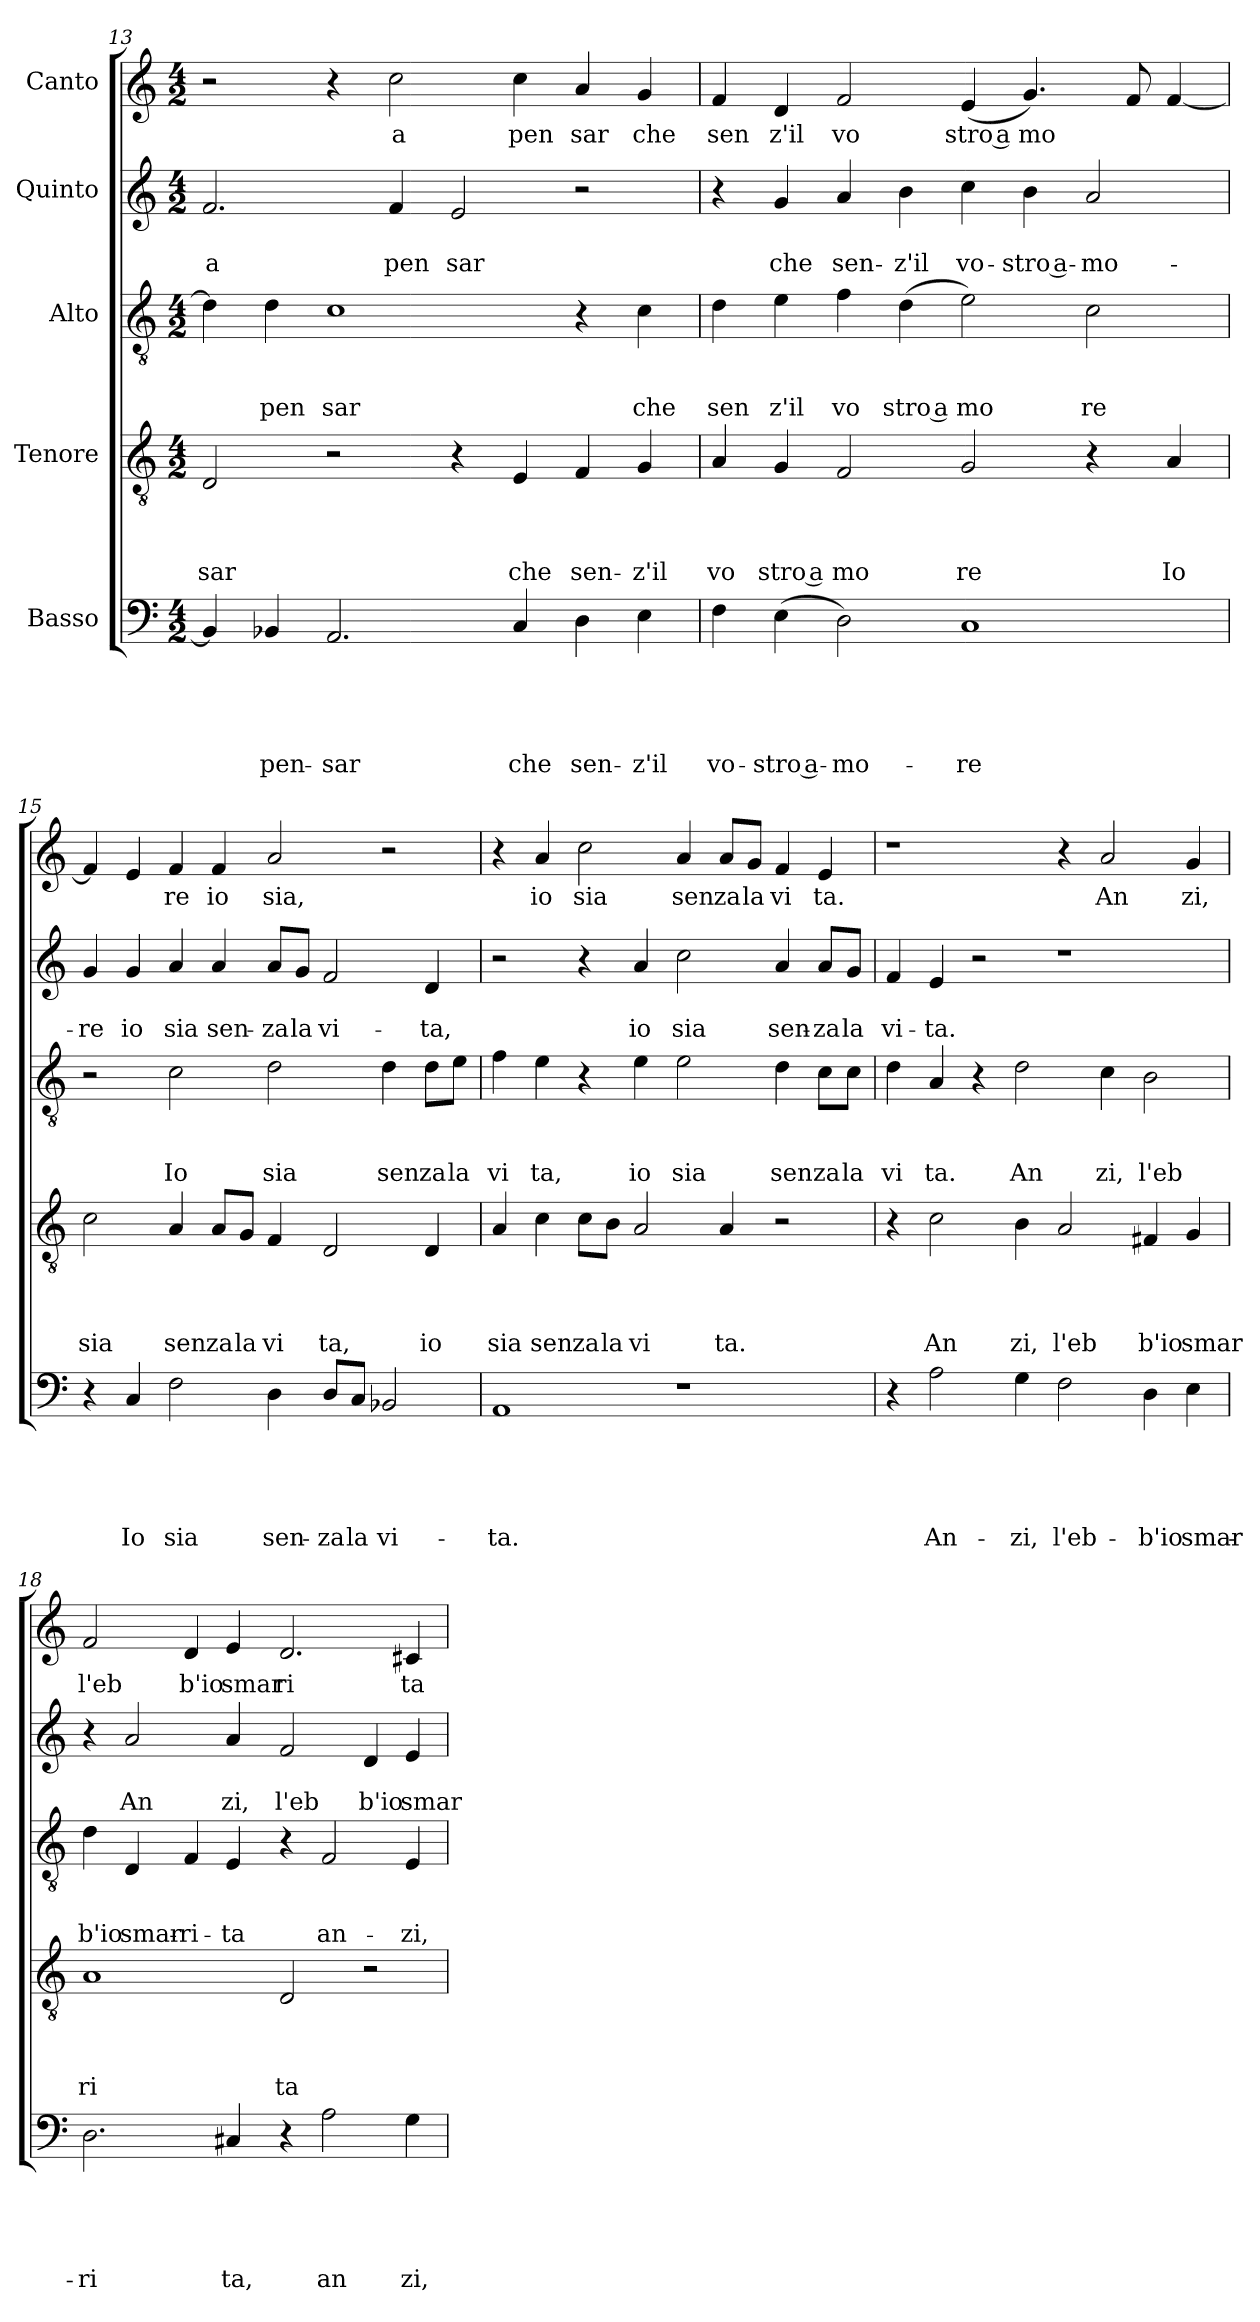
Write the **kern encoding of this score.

**kern	**text	**text	**text	**text	**text	**kern	**text	**text	**text	**text	**kern	**text	**text	**text	**kern	**text	**text	**kern	**text
*part5	*part5	*part5	*part5	*part5	*part5	*part4	*part4	*part4	*part4	*part4	*part3	*part3	*part3	*part3	*part2	*part2	*part2	*part1	*part1
*staff5	*staff5	*staff5	*staff5	*staff5	*staff5	*staff4	*staff4	*staff4	*staff4	*staff4	*staff3	*staff3	*staff3	*staff3	*staff2	*staff2	*staff2	*staff1	*staff1
*I"Basso	*	*	*	*	*	*I"Tenore	*	*	*	*	*I"Alto	*	*	*	*I"Quinto	*	*	*I"Canto	*
*clefF4	*	*	*	*	*	*clefGv2	*	*	*	*	*clefGv2	*	*	*	*clefG2	*	*	*clefG2	*
*k[]	*	*	*	*	*	*k[]	*	*	*	*	*k[]	*	*	*	*k[]	*	*	*k[]	*
*C:	*	*	*	*	*	*C:	*	*	*	*	*C:	*	*	*	*C:	*	*	*C:	*
*M4/2	*	*	*	*	*	*M4/2	*	*	*	*	*M4/2	*	*	*	*M4/2	*	*	*M4/2	*
=13	=13	=13	=13	=13	=13	=13	=13	=13	=13	=13	=13	=13	=13	=13	=13	=13	=13	=13	=13
!	!	!	!	!	!	!	!	!	!	!LO:LY:b	!	!	!	!	!	!	!LO:LY:b	!	!
4BB-/]	.	.	.	.	.	2D/	.	.	.	-sar	4d\]	.	.	.	2.f/	.	a	2r	.
!	!	!	!	!	!LO:LY:b	!	!	!	!	!	!	!	!	!LO:LY:b	!	!	!	!	!
4BB-X/	.	.	.	.	pen-	.	.	.	.	.	4d\	.	.	pen	.	.	.	.	.
!	!	!	!	!	!LO:LY:b	!	!	!	!	!	!	!	!	!LO:LY:b	!	!	!	!	!
2.AA/	.	.	.	.	-sar	2r	.	.	.	.	1c	.	.	sar	.	.	.	4r	.
!	!	!	!	!	!	!	!	!	!	!	!	!	!	!	!	!	!LO:LY:b	!	!LO:LY:b
.	.	.	.	.	.	.	.	.	.	.	.	.	.	.	4f/	.	pen	2cc\	a
!	!	!	!	!	!	!	!	!	!	!	!	!	!	!	!	!	!LO:LY:b	!	!
.	.	.	.	.	.	4r	.	.	.	.	.	.	.	.	2e/	.	sar	.	.
!	!	!	!	!	!LO:LY:b	!	!	!	!	!LO:LY:b	!	!	!	!	!	!	!	!	!LO:LY:b
4C/	.	.	.	.	che	4E/	.	.	.	che	.	.	.	.	.	.	.	4cc\	pen
!	!	!	!	!	!LO:LY:b	!	!	!	!	!LO:LY:b	!	!	!	!	!	!	!	!	!LO:LY:b
4D\	.	.	.	.	sen-	4F/	.	.	.	sen-	4r	.	.	.	2r	.	.	4a/	sar
!	!	!	!	!	!LO:LY:b	!	!	!	!	!LO:LY:b	!	!	!	!LO:LY:b	!	!	!	!	!LO:LY:b
4E\	.	.	.	.	-z'il	4G/	.	.	.	-z'il	4c\	.	.	che	.	.	.	4g/	che
!!LO:PB:g=z
=14	=14	=14	=14	=14	=14	=14	=14	=14	=14	=14	=14	=14	=14	=14	=14	=14	=14	=14	=14
!	!	!	!	!	!LO:LY:b	!	!	!	!	!LO:LY:b	!	!	!	!LO:LY:b	!	!	!	!	!LO:LY:b
4F\	.	.	.	.	vo-	4A/	.	.	.	vo	4d\	.	.	sen	4r	.	.	4f/	sen
!	!	!	!	!	!LO:LY:b:rj	!	!	!	!	!LO:LY:b:rj	!	!	!	!LO:LY:b	!	!	!LO:LY:b	!	!LO:LY:b
(<4E\	.	.	.	.	-stro a-	4G/	.	.	.	stro a	4e\	.	.	z'il	4g/	.	che	4d/	z'il
!	!	!	!	!	!LO:LY:b	!	!	!	!	!LO:LY:b	!	!	!	!LO:LY:b	!	!	!LO:LY:b	!	!LO:LY:b
2D\)	.	.	.	.	-mo-	2F/	.	.	.	mo	4f\	.	.	vo	4a/	.	sen-	2f/	vo
!	!	!	!	!	!	!	!	!	!	!	!	!	!	!LO:LY:b:rj	!	!	!LO:LY:b	!	!
.	.	.	.	.	.	.	.	.	.	.	(<4d\	.	.	stro a	4b\	.	-z'il	.	.
!	!	!	!	!	!LO:LY:b	!	!	!	!	!LO:LY:b	!	!	!	!LO:LY:b	!	!	!LO:LY:b	!	!LO:LY:b:rj
1C	.	.	.	.	-re	2G/	.	.	.	re	2e\)	.	.	mo	4cc\	.	vo-	(<4e/	stro a
!	!	!	!	!	!	!	!	!	!	!	!	!	!	!	!	!	!LO:LY:b:rj	!	!LO:LY:b
.	.	.	.	.	.	.	.	.	.	.	.	.	.	.	4b\	.	-stro a-	4.g/)	mo
!	!	!	!	!	!	!	!	!	!	!	!	!	!	!LO:LY:b	!	!	!LO:LY:b	!	!
.	.	.	.	.	.	4r	.	.	.	.	2c\	.	.	re	2a/	.	-mo-	.	.
.	.	.	.	.	.	.	.	.	.	.	.	.	.	.	.	.	.	8f/	.
!	!	!	!	!	!	!	!	!	!	!LO:LY:b	!	!	!	!	!	!	!	!	!
.	.	.	.	.	.	4A/	.	.	.	Io	.	.	.	.	.	.	.	[<4f/	.
=15	=15	=15	=15	=15	=15	=15	=15	=15	=15	=15	=15	=15	=15	=15	=15	=15	=15	=15	=15
!	!	!	!	!	!	!	!	!	!	!LO:LY:b	!	!	!	!	!	!	!LO:LY:b	!	!
4r	.	.	.	.	.	2c\	.	.	.	sia	2r	.	.	.	4g/	.	-re	4f/]	.
!	!	!	!	!	!LO:LY:b	!	!	!	!	!	!	!	!	!	!	!	!LO:LY:b	!	!
4C/	.	.	.	.	Io	.	.	.	.	.	.	.	.	.	4g/	.	io	4e/	.
!	!	!	!	!	!LO:LY:b	!	!	!	!	!LO:LY:b	!	!	!	!LO:LY:b	!	!	!LO:LY:b	!	!LO:LY:b
2F\	.	.	.	.	sia	4A/	.	.	.	sen	2c\	.	.	Io	4a/	.	sia	4f/	re
!	!	!	!	!	!	!	!	!	!	!LO:LY:b	!	!	!	!	!	!	!LO:LY:b	!	!LO:LY:b
.	.	.	.	.	.	8A/L	.	.	.	za	.	.	.	.	4a/	.	sen-	4f/	io
!	!	!	!	!	!	!	!	!	!	!LO:LY:b	!	!	!	!	!	!	!	!	!
.	.	.	.	.	.	8G/J	.	.	.	la	.	.	.	.	.	.	.	.	.
!	!	!	!	!	!LO:LY:b	!	!	!	!	!LO:LY:b	!	!	!	!LO:LY:b	!	!	!LO:LY:b	!	!LO:LY:b
4D\	.	.	.	.	sen-	4F/	.	.	.	vi	2d\	.	.	sia	8a/L	.	-za	2a/	sia,
!	!	!	!	!	!	!	!	!	!	!	!	!	!	!	!	!	!LO:LY:b	!	!
.	.	.	.	.	.	.	.	.	.	.	.	.	.	.	8g/J	.	la	.	.
!	!	!	!	!	!LO:LY:b	!	!	!	!	!LO:LY:b	!	!	!	!	!	!	!LO:LY:b	!	!
8D/L	.	.	.	.	-za	2D/	.	.	.	ta,	.	.	.	.	2f/	.	vi-	.	.
!	!	!	!	!	!LO:LY:b	!	!	!	!	!	!	!	!	!	!	!	!	!	!
8C/J	.	.	.	.	la	.	.	.	.	.	.	.	.	.	.	.	.	.	.
!	!	!	!	!	!LO:LY:b	!	!	!	!	!	!	!	!	!LO:LY:b	!	!	!	!	!
2BB-X/	.	.	.	.	vi-	.	.	.	.	.	4d\	.	.	sen	.	.	.	2r	.
!	!	!	!	!	!	!	!	!	!	!LO:LY:b	!	!	!	!LO:LY:b	!	!	!LO:LY:b	!	!
.	.	.	.	.	.	4D/	.	.	.	io	8d\L	.	.	za	4d/	.	-ta,	.	.
!	!	!	!	!	!	!	!	!	!	!	!	!	!	!LO:LY:b	!	!	!	!	!
.	.	.	.	.	.	.	.	.	.	.	8e\J	.	.	la	.	.	.	.	.
=16	=16	=16	=16	=16	=16	=16	=16	=16	=16	=16	=16	=16	=16	=16	=16	=16	=16	=16	=16
!	!	!	!	!	!LO:LY:b	!	!	!	!	!LO:LY:b	!	!	!	!LO:LY:b	!	!	!	!	!
1AA	.	.	.	.	-ta.	4A/	.	.	.	sia	4f\	.	.	vi	2r	.	.	4r	.
!	!	!	!	!	!	!	!	!	!	!LO:LY:b	!	!	!	!LO:LY:b	!	!	!	!	!LO:LY:b
.	.	.	.	.	.	4c\	.	.	.	sen	4e\	.	.	ta,	.	.	.	4a/	io
!	!	!	!	!	!	!	!	!	!	!LO:LY:b	!	!	!	!	!	!	!	!	!LO:LY:b
.	.	.	.	.	.	8c\L	.	.	.	za	4r	.	.	.	4r	.	.	2cc\	sia
!	!	!	!	!	!	!	!	!	!	!LO:LY:b	!	!	!	!	!	!	!	!	!
.	.	.	.	.	.	8B\J	.	.	.	la	.	.	.	.	.	.	.	.	.
!	!	!	!	!	!	!	!	!	!	!LO:LY:b	!	!	!	!LO:LY:b	!	!	!LO:LY:b	!	!
.	.	.	.	.	.	2A/	.	.	.	vi	4e\	.	.	io	4a/	.	io	.	.
!	!	!	!	!	!	!	!	!	!	!	!	!	!	!LO:LY:b	!	!	!LO:LY:b	!	!LO:LY:b
1r	.	.	.	.	.	.	.	.	.	.	2e\	.	.	sia	2cc\	.	sia	4a/	sen
!	!	!	!	!	!	!	!	!	!	!LO:LY:b	!	!	!	!	!	!	!	!	!LO:LY:b
.	.	.	.	.	.	4A/	.	.	.	ta.	.	.	.	.	.	.	.	8a/L	za
!	!	!	!	!	!	!	!	!	!	!	!	!	!	!	!	!	!	!	!LO:LY:b
.	.	.	.	.	.	.	.	.	.	.	.	.	.	.	.	.	.	8g/J	la
!	!	!	!	!	!	!	!	!	!	!	!	!	!	!LO:LY:b	!	!	!LO:LY:b	!	!LO:LY:b
.	.	.	.	.	.	2r	.	.	.	.	4d\	.	.	sen	4a/	.	sen-	4f/	vi
!	!	!	!	!	!	!	!	!	!	!	!	!	!	!LO:LY:b	!	!	!LO:LY:b	!	!LO:LY:b
.	.	.	.	.	.	.	.	.	.	.	8c\L	.	.	za	8a/L	.	-za	4e/	ta.
!	!	!	!	!	!	!	!	!	!	!	!	!	!	!LO:LY:b	!	!	!LO:LY:b	!	!
.	.	.	.	.	.	.	.	.	.	.	8c\J	.	.	la	8g/J	.	la	.	.
=17	=17	=17	=17	=17	=17	=17	=17	=17	=17	=17	=17	=17	=17	=17	=17	=17	=17	=17	=17
!	!	!	!	!	!	!	!	!	!	!	!	!	!	!LO:LY:b	!	!	!LO:LY:b	!	!
4r	.	.	.	.	.	4r	.	.	.	.	4d\	.	.	vi	4f/	.	vi-	1r	.
!	!	!	!	!	!LO:LY:b	!	!	!	!	!LO:LY:b	!	!	!	!LO:LY:b	!	!	!LO:LY:b	!	!
2A\	.	.	.	.	An-	2c\	.	.	.	An	4A/	.	.	ta.	4e/	.	-ta.	.	.
.	.	.	.	.	.	.	.	.	.	.	4r	.	.	.	2r	.	.	.	.
!	!	!	!	!	!LO:LY:b	!	!	!	!	!LO:LY:b	!	!	!	!LO:LY:b	!	!	!	!	!
4G\	.	.	.	.	-zi,	4B\	.	.	.	zi,	2d\	.	.	An	.	.	.	.	.
!	!	!	!	!	!LO:LY:b	!	!	!	!	!LO:LY:b	!	!	!	!	!	!	!	!	!
2F\	.	.	.	.	l'eb-	2A/	.	.	.	l'eb	.	.	.	.	1r	.	.	4r	.
!	!	!	!	!	!	!	!	!	!	!	!	!	!	!LO:LY:b	!	!	!	!	!LO:LY:b
.	.	.	.	.	.	.	.	.	.	.	4c\	.	.	zi,	.	.	.	2a/	An
!	!	!	!	!	!LO:LY:b	!	!	!	!	!LO:LY:b	!	!	!	!LO:LY:b	!	!	!	!	!
4D\	.	.	.	.	-b'io	4F#X/	.	.	.	b'io	2B\	.	.	l'eb	.	.	.	.	.
!	!	!	!	!	!LO:LY:b	!	!	!	!	!LO:LY:b	!	!	!	!	!	!	!	!	!LO:LY:b
4E\	.	.	.	.	smar-	4G/	.	.	.	smar	.	.	.	.	.	.	.	4g/	zi,
!!LO:LB:g=z
=18	=18	=18	=18	=18	=18	=18	=18	=18	=18	=18	=18	=18	=18	=18	=18	=18	=18	=18	=18
!	!	!	!	!	!LO:LY:b	!	!	!	!	!LO:LY:b	!	!	!	!LO:LY:b	!	!	!	!	!LO:LY:b
2.D\	.	.	.	.	-ri	1A	.	.	.	ri	4d\	.	.	b'io	4r	.	.	2f/	l'eb
!	!	!	!	!	!	!	!	!	!	!	!	!	!	!LO:LY:b	!	!	!LO:LY:b	!	!
.	.	.	.	.	.	.	.	.	.	.	4D/	.	.	smar-	2a/	.	An	.	.
!	!	!	!	!	!	!	!	!	!	!	!	!	!	!LO:LY:b	!	!	!	!	!LO:LY:b
.	.	.	.	.	.	.	.	.	.	.	4F/	.	.	-ri-	.	.	.	4d/	b'io
!	!	!	!	!	!LO:LY:b	!	!	!	!	!	!	!	!	!LO:LY:b	!	!	!LO:LY:b	!	!LO:LY:b
4C#X/	.	.	.	.	ta,	.	.	.	.	.	4E/	.	.	-ta	4a/	.	zi,	4e/	smar
!	!	!	!	!	!	!	!	!	!	!LO:LY:b	!	!	!	!	!	!	!LO:LY:b	!	!LO:LY:b
4r	.	.	.	.	.	2D/	.	.	.	ta	4r	.	.	.	2f/	.	l'eb	2.d/	ri
!	!	!	!	!	!LO:LY:b	!	!	!	!	!	!	!	!	!LO:LY:b	!	!	!	!	!
2A\	.	.	.	.	an	.	.	.	.	.	2F/	.	.	an-	.	.	.	.	.
!	!	!	!	!	!	!	!	!	!	!	!	!	!	!	!	!	!LO:LY:b	!	!
.	.	.	.	.	.	2r	.	.	.	.	.	.	.	.	4d/	.	b'io	.	.
!	!	!	!	!	!LO:LY:b	!	!	!	!	!	!	!	!	!LO:LY:b	!	!	!LO:LY:b	!	!LO:LY:b
4G\	.	.	.	.	zi,	.	.	.	.	.	4E/	.	.	-zi,	4e/	.	smar	4c#X/	ta
=	=	=	=	=	=	=	=	=	=	=	=	=	=	=	=	=	=	=	=
*-	*-	*-	*-	*-	*-	*-	*-	*-	*-	*-	*-	*-	*-	*-	*-	*-	*-	*-	*-
